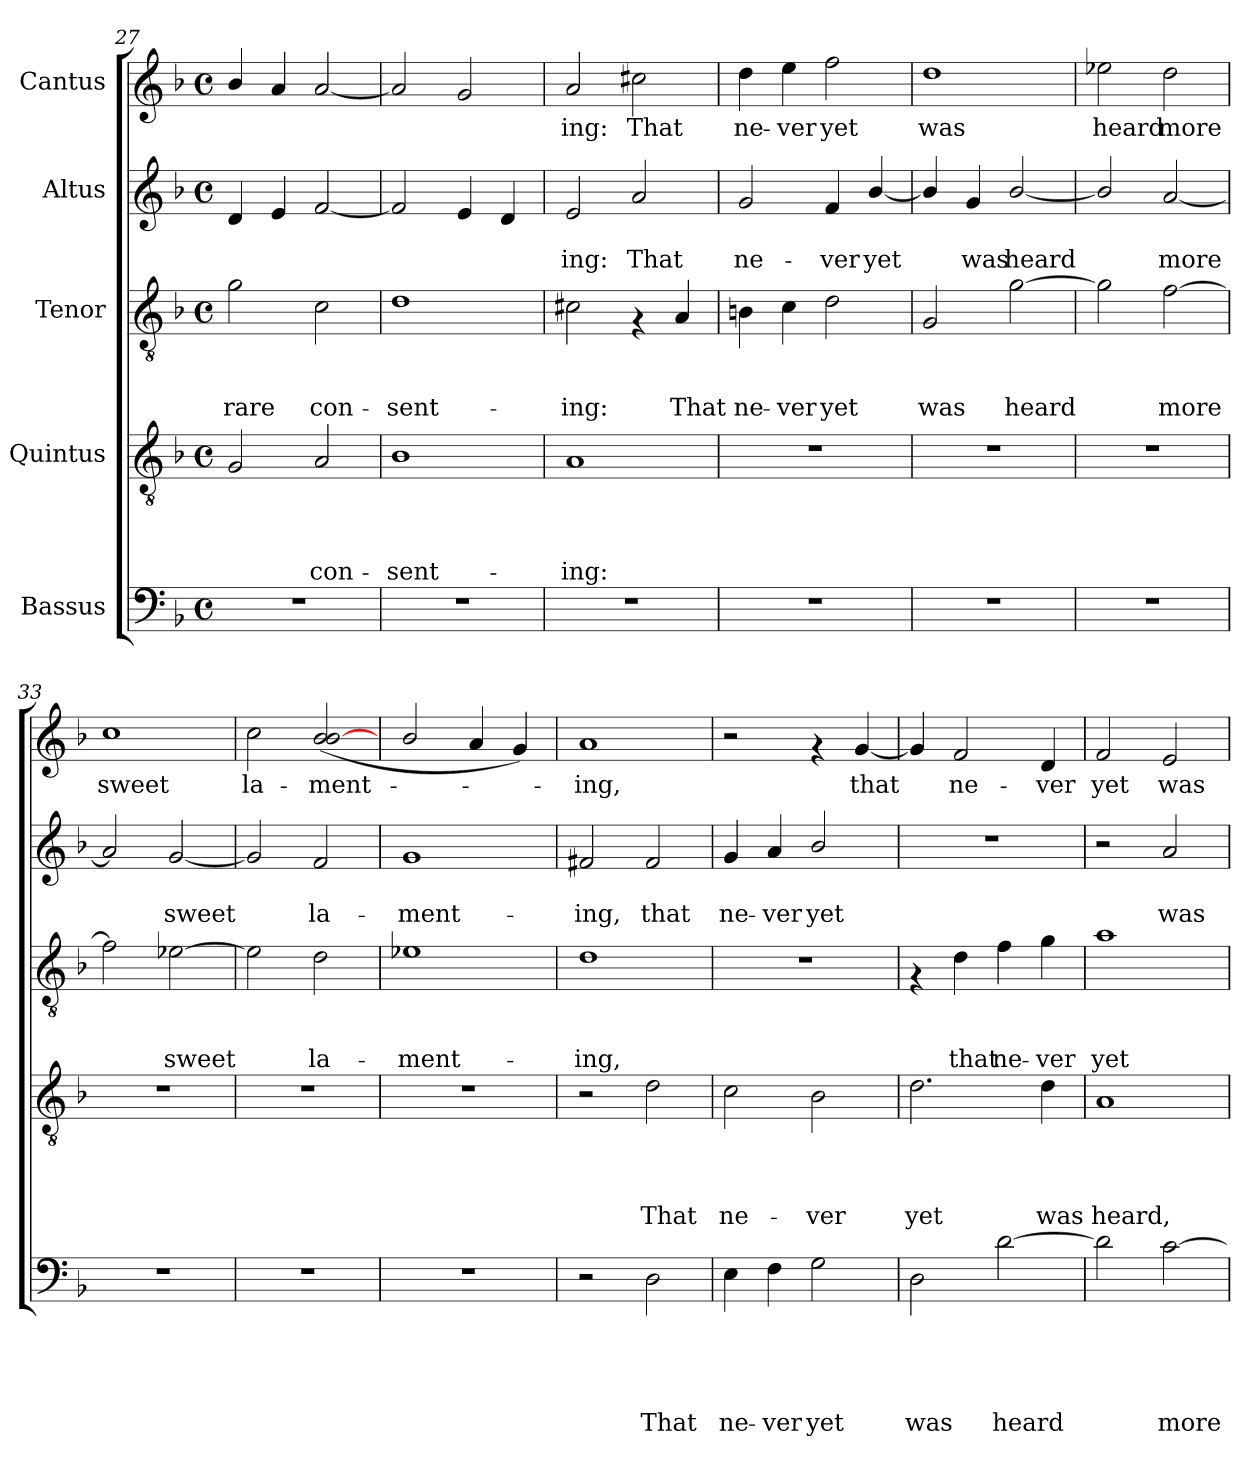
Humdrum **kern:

**kern	**text	**text	**text	**text	**text	**kern	**text	**text	**text	**text	**kern	**text	**text	**text	**kern	**text	**text	**kern	**text
*part5	*part5	*part5	*part5	*part5	*part5	*part4	*part4	*part4	*part4	*part4	*part3	*part3	*part3	*part3	*part2	*part2	*part2	*part1	*part1
*staff5	*staff5	*staff5	*staff5	*staff5	*staff5	*staff4	*staff4	*staff4	*staff4	*staff4	*staff3	*staff3	*staff3	*staff3	*staff2	*staff2	*staff2	*staff1	*staff1
*I"Bassus	*	*	*	*	*	*I"Quintus	*	*	*	*	*I"Tenor	*	*	*	*I"Altus	*	*	*I"Cantus	*
*clefF4	*	*	*	*	*	*clefGv2	*	*	*	*	*clefGv2	*	*	*	*clefG2	*	*	*clefG2	*
*k[b-]	*	*	*	*	*	*k[b-]	*	*	*	*	*k[b-]	*	*	*	*k[b-]	*	*	*k[b-]	*
*F:	*	*	*	*	*	*F:	*	*	*	*	*F:	*	*	*	*F:	*	*	*F:	*
*M4/4	*	*	*	*	*	*M4/4	*	*	*	*	*M4/4	*	*	*	*M4/4	*	*	*M4/4	*
*met(c)	*	*	*	*	*	*met(c)	*	*	*	*	*met(c)	*	*	*	*met(c)	*	*	*met(c)	*
=27	=27	=27	=27	=27	=27	=27	=27	=27	=27	=27	=27	=27	=27	=27	=27	=27	=27	=27	=27
!	!	!	!	!	!	!	!	!	!	!	!	!	!	!LO:LY:b	!	!	!	!	!
1r	.	.	.	.	.	2G/	.	.	.	.	2g\	.	.	rare	4d/	.	.	4b-/	.
.	.	.	.	.	.	.	.	.	.	.	.	.	.	.	4e/	.	.	4a/	.
!	!	!	!	!	!	!	!	!	!	!LO:LY:b	!	!	!	!LO:LY:b	!	!	!	!	!
.	.	.	.	.	.	2A/	.	.	.	con-	2c\	.	.	con-	[<2f/	.	.	[<2a/	.
=28	=28	=28	=28	=28	=28	=28	=28	=28	=28	=28	=28	=28	=28	=28	=28	=28	=28	=28	=28
!	!	!	!	!	!	!	!	!	!	!LO:LY:b	!	!	!	!LO:LY:b	!	!	!	!	!
1r	.	.	.	.	.	1B-	.	.	.	-sent-	1d	.	.	-sent-	2f/]	.	.	2a/]	.
.	.	.	.	.	.	.	.	.	.	.	.	.	.	.	4e/	.	.	2g/	.
.	.	.	.	.	.	.	.	.	.	.	.	.	.	.	4d/	.	.	.	.
=29	=29	=29	=29	=29	=29	=29	=29	=29	=29	=29	=29	=29	=29	=29	=29	=29	=29	=29	=29
!	!	!	!	!	!	!	!	!	!	!LO:LY:b	!	!	!	!LO:LY:b	!	!	!LO:LY:b	!	!LO:LY:b
1r	.	.	.	.	.	1A	.	.	.	-ing:	2c#X\	.	.	-ing:	2e/	.	-ing:	2a/	-ing:
!	!	!	!	!	!	!	!	!	!	!	!	!	!	!	!	!	!LO:LY:b	!	!LO:LY:b
.	.	.	.	.	.	.	.	.	.	.	4rF	.	.	.	2a/	.	That	2cc#X\	That
!	!	!	!	!	!	!	!	!	!	!	!	!	!	!LO:LY:b	!	!	!	!	!
.	.	.	.	.	.	.	.	.	.	.	4A/	.	.	That	.	.	.	.	.
=30	=30	=30	=30	=30	=30	=30	=30	=30	=30	=30	=30	=30	=30	=30	=30	=30	=30	=30	=30
!	!	!	!	!	!	!	!	!	!	!	!	!	!	!LO:LY:b	!	!	!LO:LY:b	!	!LO:LY:b
1r	.	.	.	.	.	1r	.	.	.	.	4Bn\	.	.	ne-	2g/	.	ne-	4dd\	ne-
!	!	!	!	!	!	!	!	!	!	!	!	!	!	!LO:LY:b	!	!	!	!	!LO:LY:b
.	.	.	.	.	.	.	.	.	.	.	4c\	.	.	-ver	.	.	.	4ee\	-ver
!	!	!	!	!	!	!	!	!	!	!	!	!	!	!LO:LY:b	!	!	!LO:LY:b	!	!LO:LY:b
.	.	.	.	.	.	.	.	.	.	.	2d\	.	.	yet	4f/	.	-ver	2ff\	yet
!	!	!	!	!	!	!	!	!	!	!	!	!	!	!	!	!	!LO:LY:b	!	!
.	.	.	.	.	.	.	.	.	.	.	.	.	.	.	[<4b-/	.	yet	.	.
!!LO:LB:g=z
=31	=31	=31	=31	=31	=31	=31	=31	=31	=31	=31	=31	=31	=31	=31	=31	=31	=31	=31	=31
!	!	!	!	!	!	!	!	!	!	!	!	!	!	!LO:LY:b	!	!	!	!	!LO:LY:b
1r	.	.	.	.	.	1r	.	.	.	.	2G/	.	.	was	4b-/]	.	.	1dd	was
!	!	!	!	!	!	!	!	!	!	!	!	!	!	!	!	!	!LO:LY:b	!	!
.	.	.	.	.	.	.	.	.	.	.	.	.	.	.	4g/	.	was	.	.
!	!	!	!	!	!	!	!	!	!	!	!	!	!	!LO:LY:b	!	!	!LO:LY:b	!	!
.	.	.	.	.	.	.	.	.	.	.	[>2g\	.	.	heard	[<2b-/	.	heard	.	.
=32	=32	=32	=32	=32	=32	=32	=32	=32	=32	=32	=32	=32	=32	=32	=32	=32	=32	=32	=32
!	!	!	!	!	!	!	!	!	!	!	!	!	!	!	!	!	!	!	!LO:LY:b
1r	.	.	.	.	.	1r	.	.	.	.	2g\]	.	.	.	2b-/]	.	.	2ee-X\	heard
!	!	!	!	!	!	!	!	!	!	!	!	!	!	!LO:LY:b	!	!	!LO:LY:b	!	!LO:LY:b
.	.	.	.	.	.	.	.	.	.	.	[>2f\	.	.	more	[<2a/	.	more	2dd\	more
=33	=33	=33	=33	=33	=33	=33	=33	=33	=33	=33	=33	=33	=33	=33	=33	=33	=33	=33	=33
!	!	!	!	!	!	!	!	!	!	!	!	!	!	!	!	!	!	!	!LO:LY:b
1r	.	.	.	.	.	1r	.	.	.	.	2f\]	.	.	.	2a/]	.	.	1cc	sweet
!	!	!	!	!	!	!	!	!	!	!	!	!	!	!LO:LY:b	!	!	!LO:LY:b	!	!
.	.	.	.	.	.	.	.	.	.	.	[>2e-X\	.	.	sweet	[<2g/	.	sweet	.	.
=34	=34	=34	=34	=34	=34	=34	=34	=34	=34	=34	=34	=34	=34	=34	=34	=34	=34	=34	=34
!	!	!	!	!	!	!	!	!	!	!	!	!	!	!	!	!	!	!	!LO:LY:b
1r	.	.	.	.	.	1r	.	.	.	.	2e-\]	.	.	.	2g/]	.	.	2cc\	la-
!	!	!	!	!	!	!	!	!	!	!	!	!	!	!LO:LY:b	!	!	!LO:LY:b	!	!LO:LY:b
.	.	.	.	.	.	.	.	.	.	.	2d\	.	.	la-	2f/	.	la-	(<2b-/ [<2b-/	-ment-
=35	=35	=35	=35	=35	=35	=35	=35	=35	=35	=35	=35	=35	=35	=35	=35	=35	=35	=35	=35
!	!	!	!	!	!	!	!	!	!	!	!	!	!	!LO:LY:b	!	!	!LO:LY:b	!	!
1r	.	.	.	.	.	1r	.	.	.	.	1e-X	.	.	-ment-	1g	.	-ment-	2b-/	.
.	.	.	.	.	.	.	.	.	.	.	.	.	.	.	.	.	.	4a/	.
.	.	.	.	.	.	.	.	.	.	.	.	.	.	.	.	.	.	4g/)	.
=36	=36	=36	=36	=36	=36	=36	=36	=36	=36	=36	=36	=36	=36	=36	=36	=36	=36	=36	=36
!	!	!	!	!	!	!	!	!	!	!	!	!	!	!LO:LY:b	!	!	!LO:LY:b	!	!LO:LY:b
2r	.	.	.	.	.	2r	.	.	.	.	1d	.	.	-ing,	2f#X/	.	-ing,	1a	-ing,
!	!	!	!	!	!LO:LY:b	!	!	!	!	!LO:LY:b	!	!	!	!	!	!	!LO:LY:b	!	!
2D\	.	.	.	.	That	2d\	.	.	.	That	.	.	.	.	2f#/	.	that	.	.
=37	=37	=37	=37	=37	=37	=37	=37	=37	=37	=37	=37	=37	=37	=37	=37	=37	=37	=37	=37
!	!	!	!	!	!LO:LY:b	!	!	!	!	!LO:LY:b	!	!	!	!	!	!	!LO:LY:b	!	!
4E\	.	.	.	.	ne-	2c\	.	.	.	ne-	1r	.	.	.	4g/	.	ne-	2r	.
!	!	!	!	!	!LO:LY:b	!	!	!	!	!	!	!	!	!	!	!	!LO:LY:b	!	!
4F\	.	.	.	.	-ver	.	.	.	.	.	.	.	.	.	4a/	.	-ver	.	.
!	!	!	!	!	!LO:LY:b	!	!	!	!	!LO:LY:b	!	!	!	!	!	!	!LO:LY:b	!	!
2G\	.	.	.	.	yet	2B-\	.	.	.	-ver	.	.	.	.	2b-/	.	yet	4rf	.
!	!	!	!	!	!	!	!	!	!	!	!	!	!	!	!	!	!	!	!LO:LY:b
.	.	.	.	.	.	.	.	.	.	.	.	.	.	.	.	.	.	[<4g/	that
!!LO:PB:g=z
=38	=38	=38	=38	=38	=38	=38	=38	=38	=38	=38	=38	=38	=38	=38	=38	=38	=38	=38	=38
!	!	!	!	!	!LO:LY:b	!	!	!	!	!LO:LY:b	!	!	!	!	!	!	!	!	!
2D\	.	.	.	.	was	2.d\	.	.	.	yet	4rF	.	.	.	1r	.	.	4g/]	.
!	!	!	!	!	!	!	!	!	!	!	!	!	!	!LO:LY:b	!	!	!	!	!LO:LY:b
.	.	.	.	.	.	.	.	.	.	.	4d\	.	.	that	.	.	.	2f/	ne-
!	!	!	!	!	!LO:LY:b	!	!	!	!	!	!	!	!	!LO:LY:b	!	!	!	!	!
[>2d\	.	.	.	.	heard	.	.	.	.	.	4f\	.	.	ne-	.	.	.	.	.
!	!	!	!	!	!	!	!	!	!	!LO:LY:b	!	!	!	!LO:LY:b	!	!	!	!	!LO:LY:b
.	.	.	.	.	.	4d\	.	.	.	was	4g\	.	.	-ver	.	.	.	4d/	-ver
=39	=39	=39	=39	=39	=39	=39	=39	=39	=39	=39	=39	=39	=39	=39	=39	=39	=39	=39	=39
!	!	!	!	!	!	!	!	!	!	!LO:LY:b	!	!	!	!LO:LY:b	!	!	!	!	!LO:LY:b
2d\]	.	.	.	.	.	1A	.	.	.	heard,	1a	.	.	yet	2r	.	.	2f/	yet
!	!	!	!	!	!LO:LY:b	!	!	!	!	!	!	!	!	!	!	!	!LO:LY:b	!	!LO:LY:b
[>2c\	.	.	.	.	more	.	.	.	.	.	.	.	.	.	2a/	.	was	2e/	was
=	=	=	=	=	=	=	=	=	=	=	=	=	=	=	=	=	=	=	=
*-	*-	*-	*-	*-	*-	*-	*-	*-	*-	*-	*-	*-	*-	*-	*-	*-	*-	*-	*-
